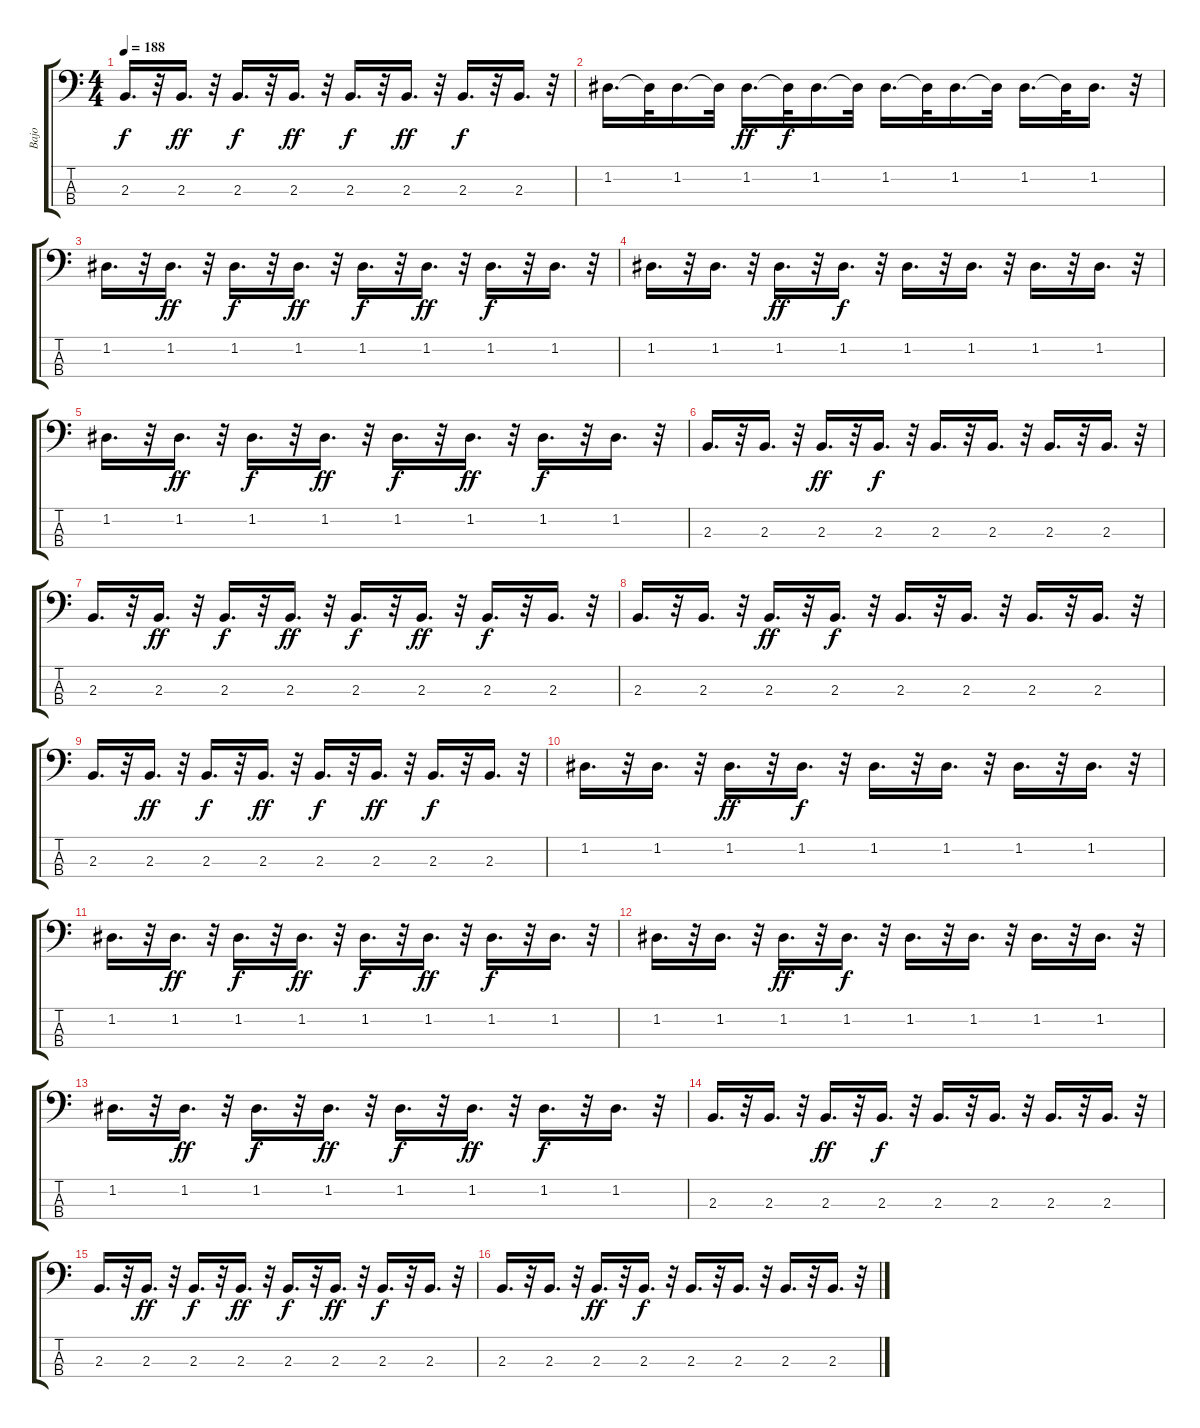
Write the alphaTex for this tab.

\track ("Bajo" "Bajo") {instrument electricbassfinger}
\staff {score tabs}
\tuning (G2 D2 A1 E1) {hide}
\ts (4 4)
\tempo 188
\clef f4
\ks c
2.3.16{d dy f} r.32 2.3.16{d dy ff} r.32 2.3.16{d dy f} r.32 2.3.16{d dy ff} r.32 2.3.16{d dy f} r.32 2.3.16{d dy ff} r.32 2.3.16{d dy f} r.32 2.3.16{d} r.32 |
1.2.16{d} 1.2{t}.32 1.2.16{d} 1.2{t}.32 1.2.16{d dy ff} 1.2{t}.32{dy f} 1.2.16{d} 1.2{t}.32 1.2.16{d} 1.2{t}.32 1.2.16{d} 1.2{t}.32 1.2.16{d} 1.2{t}.32 1.2.16{d} r.32 |
1.2.16{d} r.32 1.2.16{d dy ff} r.32 1.2.16{d dy f} r.32 1.2.16{d dy ff} r.32 1.2.16{d dy f} r.32 1.2.16{d dy ff} r.32 1.2.16{d dy f} r.32 1.2.16{d} r.32 |
1.2.16{d} r.32 1.2.16{d} r.32 1.2.16{d dy ff} r.32 1.2.16{d dy f} r.32 1.2.16{d} r.32 1.2.16{d} r.32 1.2.16{d} r.32 1.2.16{d} r.32 |
1.2.16{d} r.32 1.2.16{d dy ff} r.32 1.2.16{d dy f} r.32 1.2.16{d dy ff} r.32 1.2.16{d dy f} r.32 1.2.16{d dy ff} r.32 1.2.16{d dy f} r.32 1.2.16{d} r.32 |
2.3.16{d} r.32 2.3.16{d} r.32 2.3.16{d dy ff} r.32 2.3.16{d dy f} r.32 2.3.16{d} r.32 2.3.16{d} r.32 2.3.16{d} r.32 2.3.16{d} r.32 |
2.3.16{d} r.32 2.3.16{d dy ff} r.32 2.3.16{d dy f} r.32 2.3.16{d dy ff} r.32 2.3.16{d dy f} r.32 2.3.16{d dy ff} r.32 2.3.16{d dy f} r.32 2.3.16{d} r.32 |
2.3.16{d} r.32 2.3.16{d} r.32 2.3.16{d dy ff} r.32 2.3.16{d dy f} r.32 2.3.16{d} r.32 2.3.16{d} r.32 2.3.16{d} r.32 2.3.16{d} r.32 |
2.3.16{d} r.32 2.3.16{d dy ff} r.32 2.3.16{d dy f} r.32 2.3.16{d dy ff} r.32 2.3.16{d dy f} r.32 2.3.16{d dy ff} r.32 2.3.16{d dy f} r.32 2.3.16{d} r.32 |
1.2.16{d} r.32 1.2.16{d} r.32 1.2.16{d dy ff} r.32 1.2.16{d dy f} r.32 1.2.16{d} r.32 1.2.16{d} r.32 1.2.16{d} r.32 1.2.16{d} r.32 |
1.2.16{d} r.32 1.2.16{d dy ff} r.32 1.2.16{d dy f} r.32 1.2.16{d dy ff} r.32 1.2.16{d dy f} r.32 1.2.16{d dy ff} r.32 1.2.16{d dy f} r.32 1.2.16{d} r.32 |
1.2.16{d} r.32 1.2.16{d} r.32 1.2.16{d dy ff} r.32 1.2.16{d dy f} r.32 1.2.16{d} r.32 1.2.16{d} r.32 1.2.16{d} r.32 1.2.16{d} r.32 |
1.2.16{d} r.32 1.2.16{d dy ff} r.32 1.2.16{d dy f} r.32 1.2.16{d dy ff} r.32 1.2.16{d dy f} r.32 1.2.16{d dy ff} r.32 1.2.16{d dy f} r.32 1.2.16{d} r.32 |
2.3.16{d} r.32 2.3.16{d} r.32 2.3.16{d dy ff} r.32 2.3.16{d dy f} r.32 2.3.16{d} r.32 2.3.16{d} r.32 2.3.16{d} r.32 2.3.16{d} r.32 |
2.3.16{d} r.32 2.3.16{d dy ff} r.32 2.3.16{d dy f} r.32 2.3.16{d dy ff} r.32 2.3.16{d dy f} r.32 2.3.16{d dy ff} r.32 2.3.16{d dy f} r.32 2.3.16{d} r.32 |
2.3.16{d} r.32 2.3.16{d} r.32 2.3.16{d dy ff} r.32 2.3.16{d dy f} r.32 2.3.16{d} r.32 2.3.16{d} r.32 2.3.16{d} r.32 2.3.16{d} r.32
